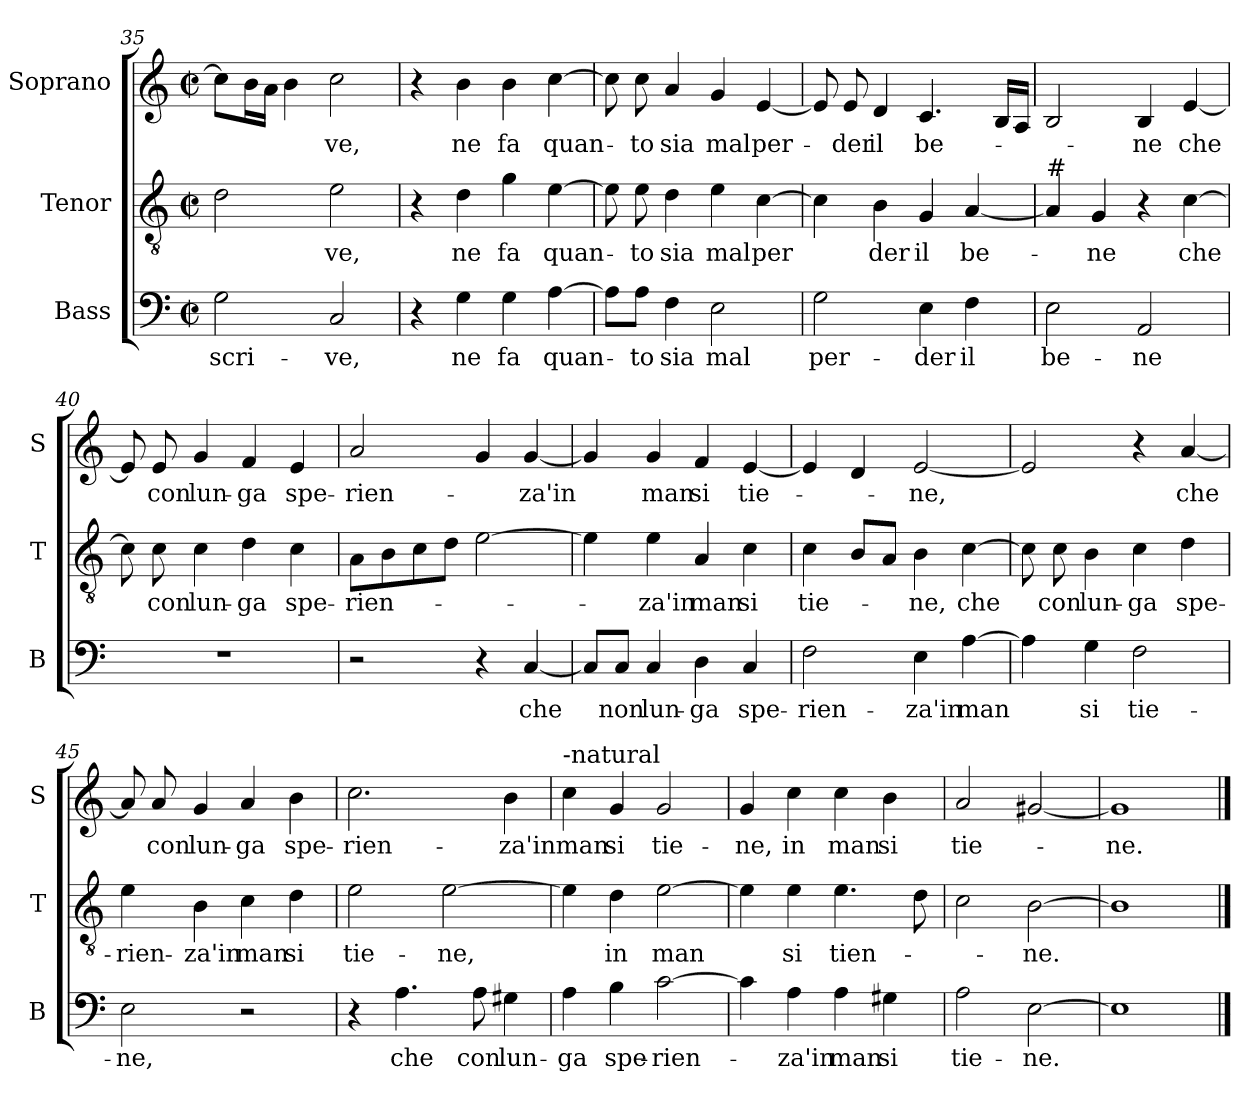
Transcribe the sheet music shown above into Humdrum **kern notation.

**kern	**text	**kern	**text	**kern	**text
*part3	*part3	*part2	*part2	*part1	*part1
*staff3	*staff3	*staff2	*staff2	*staff1	*staff1
*I"Bass	*	*I"Tenor	*	*I"Soprano	*
*I'B	*	*I'T	*	*I'S	*
*clefF4	*	*clefGv2	*	*clefG2	*
*k[]	*	*k[]	*	*k[]	*
*C:	*	*C:	*	*C:	*
*M2/2	*	*M2/2	*	*M2/2	*
*met(c|)	*	*met(c|)	*	*met(c|)	*
=35	=35	=35	=35	=35	=35
!	!LO:LY:b	!	!	!	!
2G\	-scri-	2d\	.	8cc\L]	.
.	.	.	.	16b\L	.
.	.	.	.	16a\JJ	.
.	.	.	.	4b\	.
!	!LO:LY:b	!	!LO:LY:b	!	!LO:LY:b
2C/	-ve,	2e\	-ve,	2cc\	-ve,
=36	=36	=36	=36	=36	=36
4r	.	4r	.	4r	.
!	!LO:LY:b	!	!LO:LY:b	!	!LO:LY:b
4G\	ne	4d\	ne	4b\	ne
!	!LO:LY:b	!	!LO:LY:b	!	!LO:LY:b
4G\	fa	4g\	fa	4b\	fa
!	!LO:LY:b	!	!LO:LY:b	!	!LO:LY:b
[4A\	quan-	[4e\	quan-	[4cc\	quan-
!!LO:LB:g=z
=37	=37	=37	=37	=37	=37
8A\L]	.	8e\]	.	8cc\]	.
!	!LO:LY:b	!	!LO:LY:b	!	!LO:LY:b
8A\J	-to	8e\	-to	8cc\	-to
!	!LO:LY:b	!	!LO:LY:b	!	!LO:LY:b
4F\	sia	4d\	sia	4a/	sia
!	!LO:LY:b	!	!LO:LY:b	!	!LO:LY:b
2E\	mal	4e\	mal	4g/	mal
!	!	!	!LO:LY:b	!	!LO:LY:b
.	.	[4c\	per	[4e/	per-
=38	=38	=38	=38	=38	=38
!	!LO:LY:b	!	!	!	!
2G\	per-	4c\]	.	8e/]	.
!	!	!	!	!	!LO:LY:b
.	.	.	.	8e/	-der
!	!	!	!LO:LY:b	!	!LO:LY:b
.	.	4B\	der	4d/	il
!	!LO:LY:b	!	!LO:LY:b	!	!LO:LY:b
4E\	-der	4G/	il	4.c/	be-
!	!LO:LY:b	!	!LO:LY:b	!	!
4F\	il	[4A/	be-	.	.
.	.	.	.	16B/LL	.
.	.	.	.	16A/JJ	.
=39	=39	=39	=39	=39	=39
!	!	!LO:TX:a:t=#	!	!	!
!	!LO:LY:b	!	!	!	!
2E\	be-	4A/]	.	2B/	.
!	!	!	!LO:LY:b	!	!
.	.	4G/	-ne	.	.
!	!LO:LY:b	!	!	!	!LO:LY:b
2AA/	-ne	4r	.	4B/	-ne
!	!	!	!LO:LY:b	!	!LO:LY:b
.	.	[4c\	che	[4e/	che
=40	=40	=40	=40	=40	=40
1r	.	8c\]	.	8e/]	.
!	!	!	!LO:LY:b	!	!LO:LY:b
.	.	8c\	con	8e/	con
!	!	!	!LO:LY:b	!	!LO:LY:b
.	.	4c\	lun-	4g/	lun-
!	!	!	!LO:LY:b	!	!LO:LY:b
.	.	4d\	-ga	4f/	-ga
!	!	!	!LO:LY:b	!	!LO:LY:b
.	.	4c\	spe-	4e/	spe-
!!LO:LB:g=z
=41	=41	=41	=41	=41	=41
!	!	!	!LO:LY:b	!	!LO:LY:b
2r	.	8A\L	-rien-	2a/	-rien-
.	.	8B\	.	.	.
.	.	8c\	.	.	.
.	.	8d\J	.	.	.
4r	.	[2e\	.	4g/	.
!	!LO:LY:b	!	!	!	!LO:LY:b
[4C/	che	.	.	[4g/	-za'in
=42	=42	=42	=42	=42	=42
8C/L]	.	4e\]	.	4g/]	.
!	!LO:LY:b	!	!	!	!
8C/J	non	.	.	.	.
!	!LO:LY:b	!	!LO:LY:b	!	!LO:LY:b
4C/	lun-	4e\	-za'in	4g/	man
!	!LO:LY:b	!	!LO:LY:b	!	!LO:LY:b
4D\	-ga	4A/	man	4f/	si
!	!LO:LY:b	!	!LO:LY:b	!	!LO:LY:b
4C/	spe-	4c\	si	[4e/	tie-
=43	=43	=43	=43	=43	=43
!	!LO:LY:b	!	!LO:LY:b	!	!
2F\	-rien-	4c\	tie-	4e/]	.
.	.	8B/L	.	4d/	.
.	.	8A/J	.	.	.
!	!LO:LY:b	!	!LO:LY:b	!	!LO:LY:b
4E\	-za'in	4B\	-ne,	[2e/	-ne,
!	!LO:LY:b	!	!LO:LY:b	!	!
[4A\	man	[4c\	che	.	.
=44	=44	=44	=44	=44	=44
4A\]	.	8c\]	.	2e/]	.
!	!	!	!LO:LY:b	!	!
.	.	8c\	con	.	.
!	!LO:LY:b	!	!LO:LY:b	!	!
4G\	si	4B\	lun-	.	.
!	!LO:LY:b	!	!LO:LY:b	!	!
2F\	tie-	4c\	-ga	4r	.
!	!	!	!LO:LY:b	!	!LO:LY:b
.	.	4d\	spe-	[4a/	che
=45	=45	=45	=45	=45	=45
!	!LO:LY:b	!	!LO:LY:b	!	!
2E\	-ne,	4e\	-rien-	8a/]	.
!	!	!	!	!	!LO:LY:b
.	.	.	.	8a/	con
!	!	!	!LO:LY:b	!	!LO:LY:b
.	.	4B\	-za'in	4g/	lun-
!	!	!	!LO:LY:b	!	!LO:LY:b
2r	.	4c\	man	4a/	-ga
!	!	!	!LO:LY:b	!	!LO:LY:b
.	.	4d\	si	4b\	spe-
!!LO:LB:g=z
=46	=46	=46	=46	=46	=46
!	!	!	!LO:LY:b	!	!LO:LY:b
4r	.	2e\	tie-	2.cc\	-rien-
!	!LO:LY:b	!	!	!	!
4.A\	che	.	.	.	.
!	!	!	!LO:LY:b	!	!
.	.	[2e\	-ne,	.	.
!	!LO:LY:b	!	!	!	!
8A\	con	.	.	.	.
!	!LO:LY:b	!	!	!	!LO:LY:b
4G#X\	lun-	.	.	4b\	-za'in
=47	=47	=47	=47	=47	=47
!	!	!	!	!LO:TX:a:t=-natural	!
!	!LO:LY:b	!	!	!	!LO:LY:b
4A\	-ga	4e\]	.	4cc\	man
!	!LO:LY:b	!	!LO:LY:b	!	!LO:LY:b
4B\	spe-	4d\	in	4g/	si
!	!LO:LY:b	!	!LO:LY:b	!	!LO:LY:b
[2c\	-rien-	[2e\	man	2g/	tie-
=48	=48	=48	=48	=48	=48
!	!	!	!	!	!LO:LY:b
4c\]	.	4e\]	.	4g/	-ne,
!	!LO:LY:b	!	!LO:LY:b	!	!LO:LY:b
4A\	-za'in	4e\	si	4cc\	in
!	!LO:LY:b	!	!LO:LY:b	!	!LO:LY:b
4A\	man	4.e\	tien-	4cc\	man
!	!LO:LY:b	!	!	!	!LO:LY:b
4G#X\	si	.	.	4b\	si
.	.	8d\	.	.	.
=49	=49	=49	=49	=49	=49
!	!LO:LY:b	!	!	!	!LO:LY:b
2A\	tie-	2c\	.	2a/	tie-
!	!LO:LY:b	!	!LO:LY:b	!	!
[2E\	-ne.	[2B\	-ne.	[2g#X/	.
=50	=50	=50	=50	=50	=50
!	!	!	!	!	!LO:LY:b
1E]	.	1B]	.	1g#]	-ne.
==	==	==	==	==	==
*-	*-	*-	*-	*-	*-
